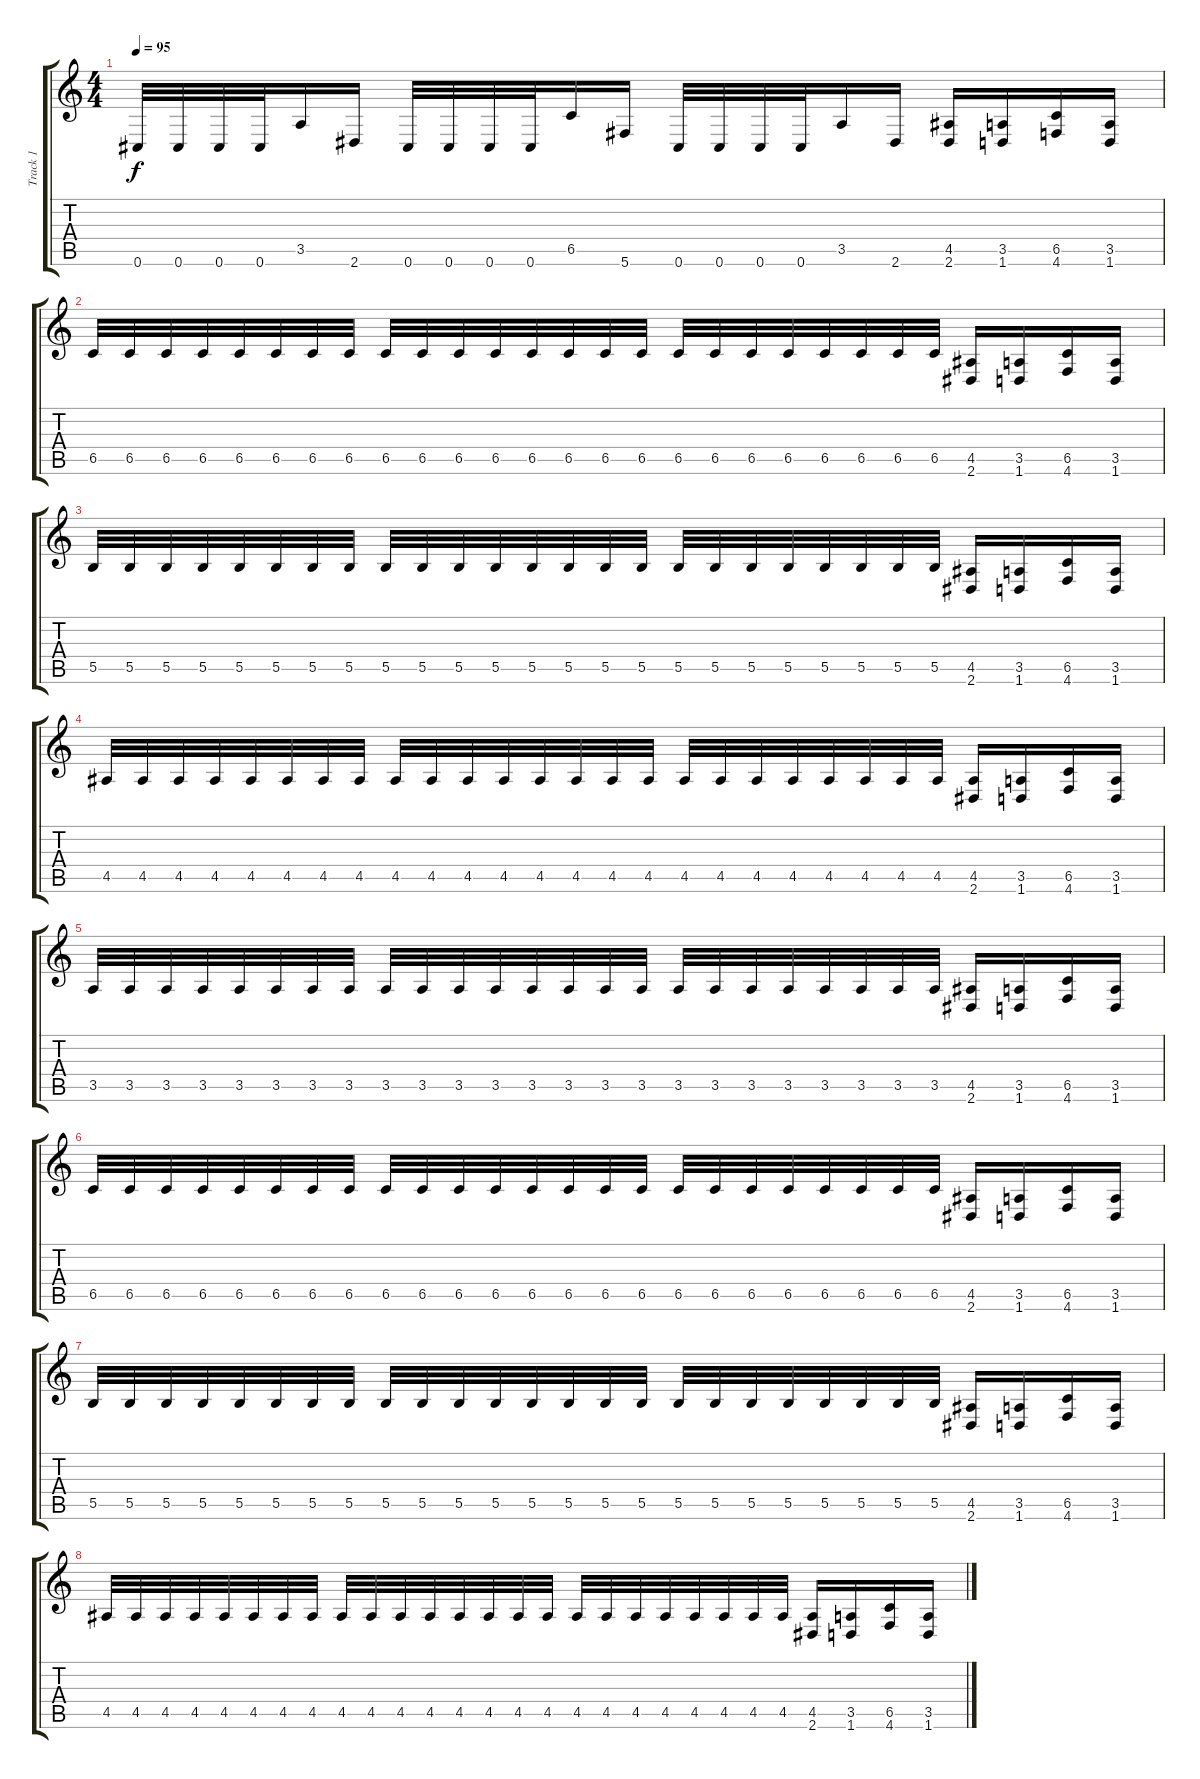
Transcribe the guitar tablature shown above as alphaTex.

\track ("Track 1" "Track 1") {instrument distortionguitar}
\staff {score tabs}
\tuning (Db4 Ab3 E3 B2 Gb2 Db2) {hide}
\ts (4 4)
\tempo 95
\clef g2
\ks c
0.6.32{dy f} 0.6.32 0.6.32 0.6.32 3.5.16 2.6.16 0.6.32 0.6.32 0.6.32 0.6.32 6.5.16 5.6.16 0.6.32 0.6.32 0.6.32 0.6.32 3.5.16 2.6.16 (4.5 2.6).16 (3.5 1.6).16 (6.5 4.6).16 (3.5 1.6).16 |
6.5.32 6.5.32 6.5.32 6.5.32 6.5.32 6.5.32 6.5.32 6.5.32 6.5.32 6.5.32 6.5.32 6.5.32 6.5.32 6.5.32 6.5.32 6.5.32 6.5.32 6.5.32 6.5.32 6.5.32 6.5.32 6.5.32 6.5.32 6.5.32 (4.5 2.6).16 (3.5 1.6).16 (6.5 4.6).16 (3.5 1.6).16 |
5.5.32 5.5.32 5.5.32 5.5.32 5.5.32 5.5.32 5.5.32 5.5.32 5.5.32 5.5.32 5.5.32 5.5.32 5.5.32 5.5.32 5.5.32 5.5.32 5.5.32 5.5.32 5.5.32 5.5.32 5.5.32 5.5.32 5.5.32 5.5.32 (4.5 2.6).16 (3.5 1.6).16 (6.5 4.6).16 (3.5 1.6).16 |
4.5.32 4.5.32 4.5.32 4.5.32 4.5.32 4.5.32 4.5.32 4.5.32 4.5.32 4.5.32 4.5.32 4.5.32 4.5.32 4.5.32 4.5.32 4.5.32 4.5.32 4.5.32 4.5.32 4.5.32 4.5.32 4.5.32 4.5.32 4.5.32 (4.5 2.6).16 (3.5 1.6).16 (6.5 4.6).16 (3.5 1.6).16 |
3.5.32 3.5.32 3.5.32 3.5.32 3.5.32 3.5.32 3.5.32 3.5.32 3.5.32 3.5.32 3.5.32 3.5.32 3.5.32 3.5.32 3.5.32 3.5.32 3.5.32 3.5.32 3.5.32 3.5.32 3.5.32 3.5.32 3.5.32 3.5.32 (4.5 2.6).16 (3.5 1.6).16 (6.5 4.6).16 (3.5 1.6).16 |
6.5.32 6.5.32 6.5.32 6.5.32 6.5.32 6.5.32 6.5.32 6.5.32 6.5.32 6.5.32 6.5.32 6.5.32 6.5.32 6.5.32 6.5.32 6.5.32 6.5.32 6.5.32 6.5.32 6.5.32 6.5.32 6.5.32 6.5.32 6.5.32 (4.5 2.6).16 (3.5 1.6).16 (6.5 4.6).16 (3.5 1.6).16 |
5.5.32 5.5.32 5.5.32 5.5.32 5.5.32 5.5.32 5.5.32 5.5.32 5.5.32 5.5.32 5.5.32 5.5.32 5.5.32 5.5.32 5.5.32 5.5.32 5.5.32 5.5.32 5.5.32 5.5.32 5.5.32 5.5.32 5.5.32 5.5.32 (4.5 2.6).16 (3.5 1.6).16 (6.5 4.6).16 (3.5 1.6).16 |
4.5.32 4.5.32 4.5.32 4.5.32 4.5.32 4.5.32 4.5.32 4.5.32 4.5.32 4.5.32 4.5.32 4.5.32 4.5.32 4.5.32 4.5.32 4.5.32 4.5.32 4.5.32 4.5.32 4.5.32 4.5.32 4.5.32 4.5.32 4.5.32 (4.5 2.6).16 (3.5 1.6).16 (6.5 4.6).16 (3.5 1.6).16
